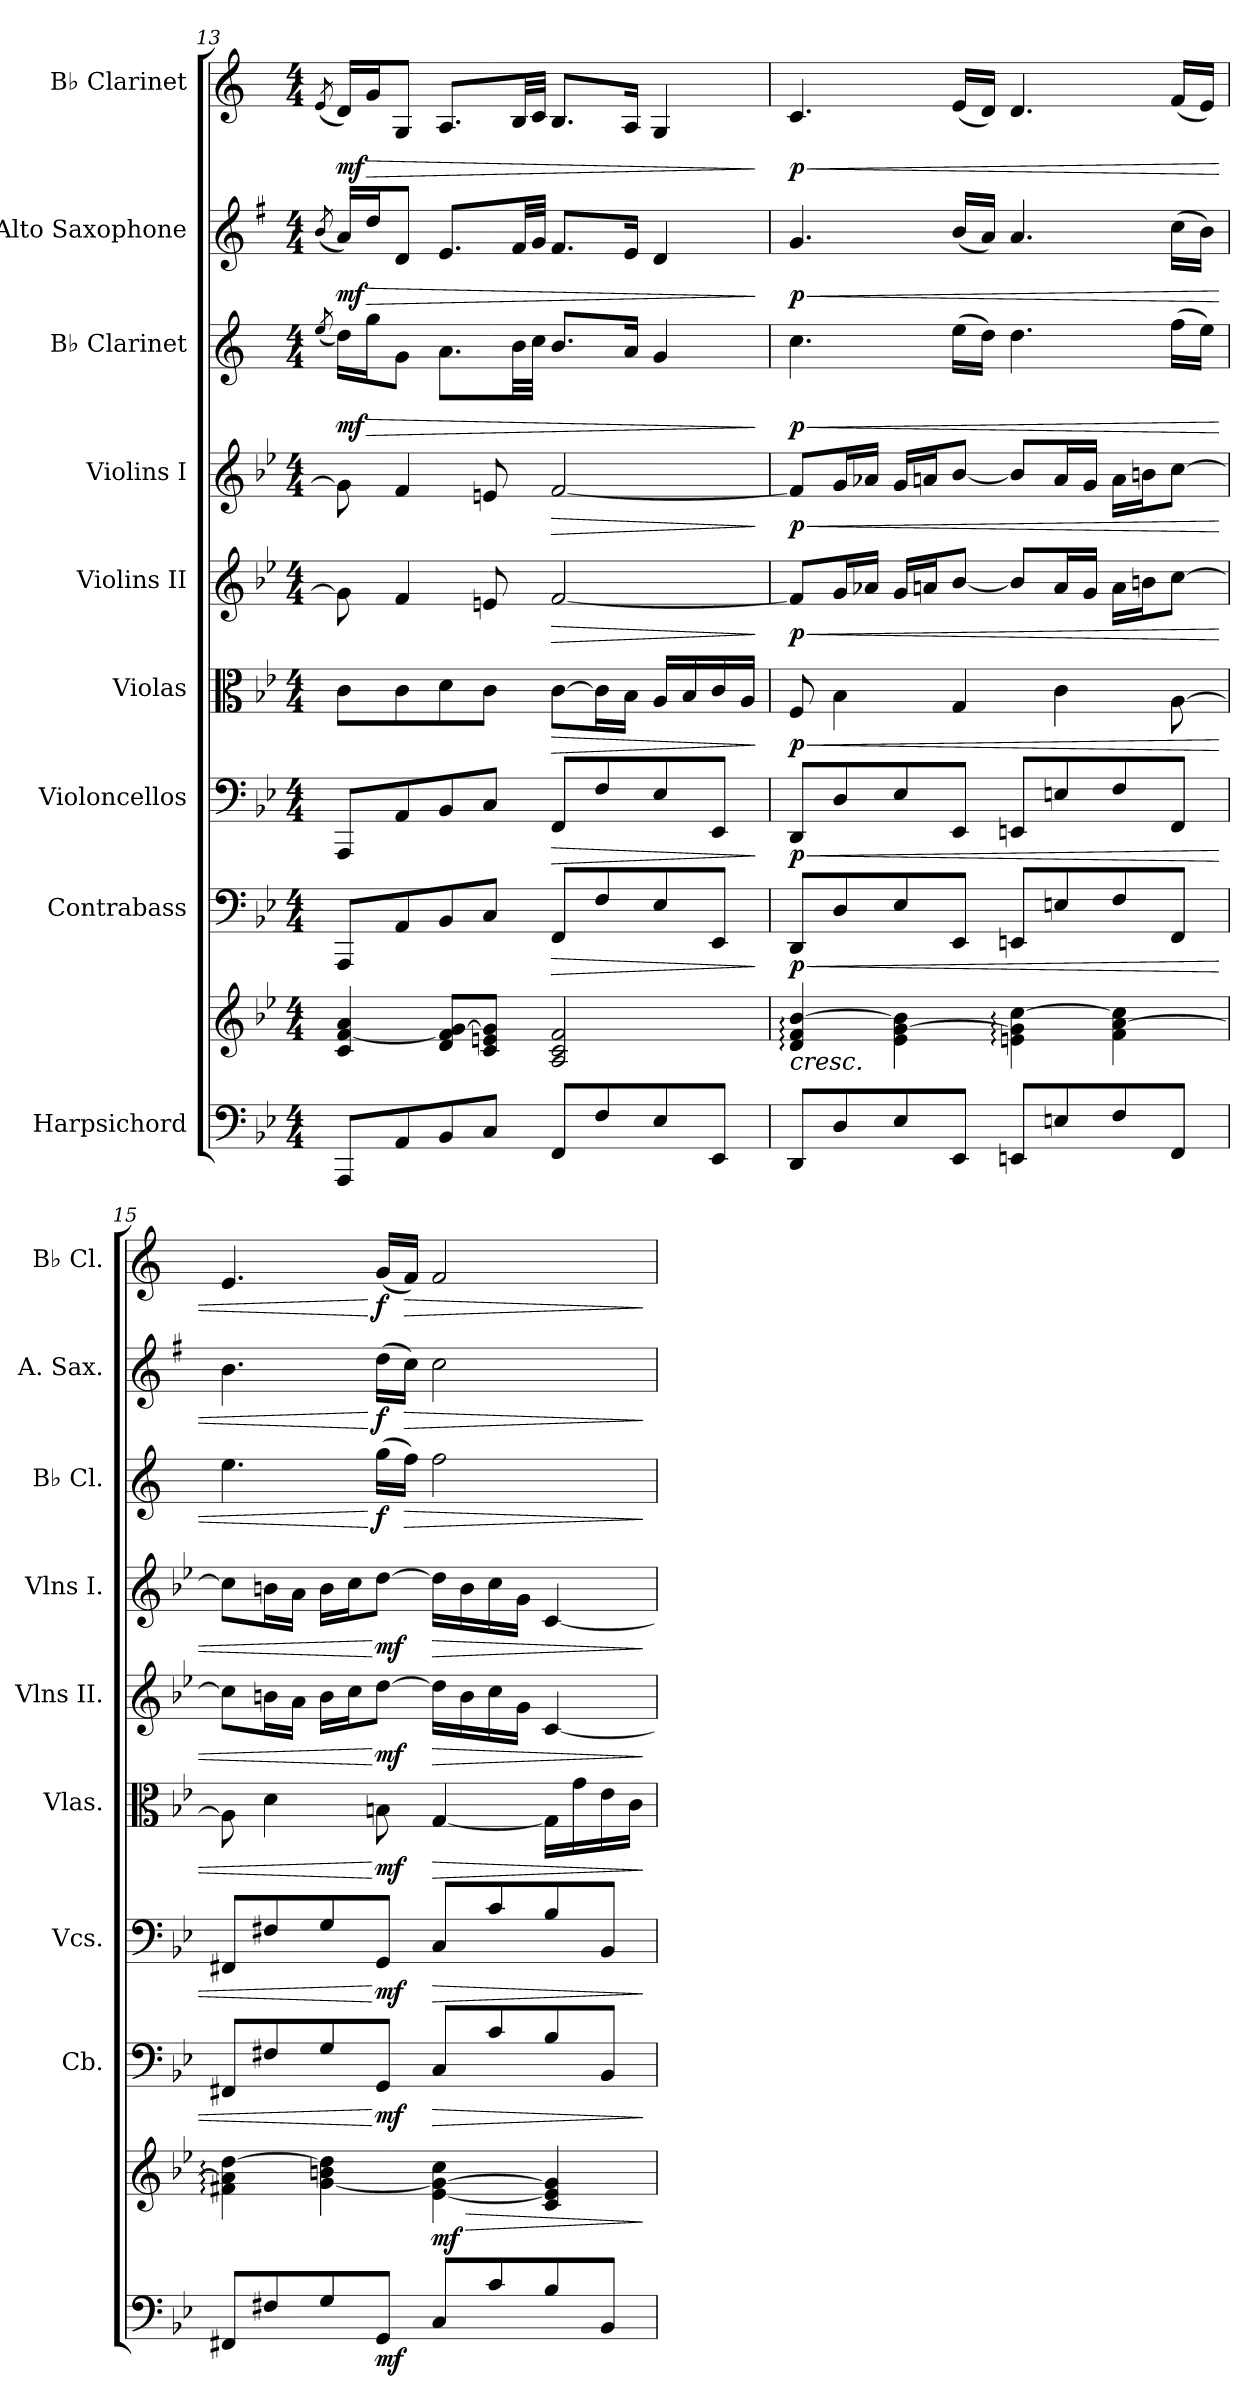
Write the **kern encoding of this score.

**kern	**kern	**dynam	**kern	**dynam	**kern	**dynam	**kern	**dynam	**kern	**dynam	**kern	**dynam	**kern	**dynam	**kern	**dynam	**kern	**dynam
*part9	*part9	*part9	*part8	*part8	*part7	*part7	*part6	*part6	*part5	*part5	*part4	*part4	*part3	*part3	*part2	*part2	*part1	*part1
*staff10	*staff9	*staff9/10	*staff8	*staff8	*staff7	*staff7	*staff6	*staff6	*staff5	*staff5	*staff4	*staff4	*staff3	*staff3	*staff2	*staff2	*staff1	*staff1
*I"Harpsichord	*	*	*I"Contrabass	*	*I"Violoncellos	*	*I"Violas	*	*I"Violins II	*	*I"Violins I	*	*I"B♭ Clarinet	*	*I"Alto Saxophone	*	*I"B♭ Clarinet	*
*	*	*	*I'Cb.	*	*I'Vcs.	*	*I'Vlas.	*	*I'Vlns II.	*	*I'Vlns I.	*	*I'B♭ Cl.	*	*I'A. Sax.	*	*I'B♭ Cl.	*
*clefF4	*clefG2	*	*clefF4	*	*clefF4	*	*clefC3	*	*clefG2	*	*clefG2	*	*clefG2	*	*clefG2	*	*clefG2	*
*	*	*	*ITrd7c12	*	*	*	*	*	*	*	*	*	*ITrd1c2	*	*ITrd5c9	*	*ITrd1c2	*
*k[b-e-]	*k[b-e-]	*	*k[b-e-]	*	*k[b-e-]	*	*k[b-e-]	*	*k[b-e-]	*	*k[b-e-]	*	*k[b-e-]	*	*k[b-e-]	*	*k[b-e-]	*
*M4/4	*M4/4	*	*M4/4	*	*M4/4	*	*M4/4	*	*M4/4	*	*M4/4	*	*M4/4	*	*M4/4	*	*M4/4	*
=13	=13	=13	=13	=13	=13	=13	=13	=13	=13	=13	=13	=13	=13	=13	=13	=13	=13	=13
.	.	.	.	.	.	.	.	.	.	.	.	.	(8qdd/	.	(8qd/	.	(8qd/	.
!	!	!	!	!	!	!	!	!	!	!	!	!	!	!LO:DY:b	!	!LO:DY:b	!	!LO:DY:b
8AAA/L	4c/ [4f/ 4a/	.	8AAAA/L	.	8AAA/L	.	8c\L	.	8g\]	.	8g\]	.	16cc\LL)	mf	16c/LL)	mf	16c/LL)	mf
!	!	!	!	!	!	!	!	!	!	!	!	!	!	!LO:HP:b	!	!LO:HP:b	!	!LO:HP:b
.	.	.	.	.	.	.	.	.	.	.	.	.	16ff\J	>	16f/J	>	16f/J	>
8AA/	.	.	8AAA/	.	8AA/	.	8c\	.	4f/	.	4f/	.	8f/J	.	8F/J	.	8F/J	.
8BB-/	8d/ 8f/] [8g/L	.	8BBB-/	.	8BB-/	.	8d\	.	.	.	.	.	8.g/L	.	8.G/L	.	8.G/L	.
8C/J	8c/ 8en/ 8g/]J	.	8CC/J	.	8C/J	.	8c\J	.	8en/	.	8en/	.	.	.	.	.	.	.
.	.	.	.	.	.	.	.	.	.	.	.	.	32a\LL	.	32A/LL	.	32A/LL	.
.	.	.	.	.	.	.	.	.	.	.	.	.	32b-\JJJ	.	32B-/JJJ	.	32B-/JJJ	.
!	!	!	!	!LO:HP:b	!	!LO:HP:b	!	!LO:HP:b	!	!LO:HP:b	!	!LO:HP:b	!	!	!	!	!	!
8FF/L	2A/ 2c/ 2f/	.	8FFF/L	>	8FF/L	>	[8c\L	>	[2f/	>	[2f/	>	8.a\L	.	8.A/L	.	8.A/L	.
8F\	.	.	8FF\	.	8F\	.	16c\L]	.	.	.	.	.	.	.	.	.	.	.
.	.	.	.	.	.	.	16B-/JJ	.	.	.	.	.	16g/Jk	.	16G/Jk	.	16G/Jk	.
8E-\	.	.	8EE-\	.	8E-\	.	16A/LL	.	.	.	.	.	4f/	.	4F/	.	4F/	.
.	.	.	.	.	.	.	16B-/	.	.	.	.	.	.	.	.	.	.	.
8EE-/J	.	.	8EEE-/J	.	8EE-/J	.	16c\	.	.	.	.	.	.	.	.	.	.	.
.	.	.	.	.	.	.	16A/JJ	.	.	.	.	.	.	.	.	.	.	.
.	.	.	.	]	.	]	.	]	.	]	.	]	.	]	.	]	.	]
=14	=14	=14	=14	=14	=14	=14	=14	=14	=14	=14	=14	=14	=14	=14	=14	=14	=14	=14
!	!	!LO:HP:b	!	!LO:HP:b	!	!LO:HP:b	!	!LO:HP:b	!	!LO:HP:b	!	!LO:HP:b	!	!LO:HP:b	!	!LO:HP:b	!	!LO:HP:b
!	!	!	!	!LO:DY:n=1:b	!	!LO:DY:n=1:b	!	!LO:DY:n=1:b	!	!LO:DY:n=1:b	!	!LO:DY:n=1:b	!	!LO:DY:n=1:b	!	!LO:DY:n=1:b	!	!LO:DY:n=1:b
8DD/L	4d/: 4f/: [4b-/:	<	8DDD/L	< p	8DD/L	< p	8F/	< p	8f/L]	< p	8f/L]	< p	4.b-\	< p	4.B-/	< p	4.B-/	< p
8D\	.	.	8DD\	.	8D\	.	4B-\	.	16g/L	.	16g/L	.	.	.	.	.	.	.
.	.	.	.	.	.	.	.	.	16a-X/JJ	.	16a-X/JJ	.	.	.	.	.	.	.
8E-\	4e-\ [4g\ 4b-\]	.	8EE-\	.	8E-\	.	.	.	16g/LL	.	16g/LL	.	.	.	.	.	.	.
.	.	.	.	.	.	.	.	.	16an/J	.	16an/J	.	.	.	.	.	.	.
8EE-/J	.	.	8EEE-/J	.	8EE-/J	.	4G/	.	[8b-\J	.	[8b-\J	.	(16dd\LL	.	(16d/LL	.	(16d/LL	.
.	.	.	.	.	.	.	.	.	.	.	.	.	16cc\JJ)	.	16c/JJ)	.	16c/JJ)	.
8EEn/L	4en\: 4g\]: [4cc\:	.	8EEEn/L	.	8EEn/L	.	.	.	8b-\L]	.	8b-\L]	.	4.cc\	.	4.c/	.	4.c/	.
8En\	.	.	8EEn\	.	8En\	.	4c\	.	16a/L	.	16a/L	.	.	.	.	.	.	.
.	.	.	.	.	.	.	.	.	16g/JJ	.	16g/JJ	.	.	.	.	.	.	.
8F\	4f\ [4a\ 4cc\]	.	8FF\	.	8F\	.	.	.	16a/LL	.	16a/LL	.	.	.	.	.	.	.
.	.	.	.	.	.	.	.	.	16bn\J	.	16bn\J	.	.	.	.	.	.	.
8FF/J	.	.	8FFF/J	.	8FF/J	.	[8A\	.	[8cc\J	.	[8cc\J	.	(16ee-\LL	.	(16e-\LL	.	(16e-/LL	.
.	.	.	.	.	.	.	.	.	.	.	.	.	16dd\JJ)	.	16d\JJ)	.	16d/JJ)	.
!!LO:LB:g=z
=15	=15	=15	=15	=15	=15	=15	=15	=15	=15	=15	=15	=15	=15	=15	=15	=15	=15	=15
8FF#X/L	4f#X\: 4a\]: [4dd\:	.	8FFF#X/L	.	8FF#X/L	.	8A\]	.	8cc\L]	.	8cc\L]	.	4.dd\	.	4.d\	.	4.d/	.
8F#X\	.	.	8FF#X\	.	8F#X\	.	4d\	.	16bn\L	.	16bn\L	.	.	.	.	.	.	.
.	.	.	.	.	.	.	.	.	16a/JJ	.	16a/JJ	.	.	.	.	.	.	.
8G\	[4g\ 4bn\ 4dd\]	.	8GG\	.	8G\	.	.	.	16b\LL	.	16b\LL	.	.	.	.	.	.	.
.	.	.	.	.	.	.	.	.	16cc\J	.	16cc\J	.	.	.	.	.	.	.
!	!	!LO:DY:b=2	!	!LO:DY:n=1:b	!	!LO:DY:n=1:b	!	!LO:DY:n=1:b	!	!LO:DY:n=1:b	!	!LO:DY:n=1:b	!	!LO:DY:n=1:b	!	!LO:DY:n=1:b	!	!LO:DY:n=1:b
8GG/J	.	mf	8GGG/J	[ mf	8GG/J	[ mf	8Bn\	[ mf	[8dd\J	[ mf	[8dd\J	[ mf	(16ff\LL	[ f	(16f\LL	[ f	(16f/LL	[ f
!	!	!	!	!	!	!	!	!	!	!	!	!	!	!LO:HP:b	!	!LO:HP:b	!	!LO:HP:b
.	.	.	.	.	.	.	.	.	.	.	.	.	16ee-\JJ)	>	16e-\JJ)	>	16e-/JJ)	>
!	!	!LO:HP:n=1:b	!	!LO:HP:b	!	!LO:HP:b	!	!LO:HP:b	!	!LO:HP:b	!	!LO:HP:b	!	!	!	!	!	!
!	!	!LO:DY:n=1:b	!	!	!	!	!	!	!	!	!	!	!	!	!	!	!	!
8C/L	[4e-\ 4g\_ 4cc\	[ > mf	8CC/L	>	8C/L	>	[4G/	>	16dd\LL]	>	16dd\LL]	>	2ee-\	.	2e-\	.	2e-/	.
.	.	.	.	.	.	.	.	.	16b\	.	16b\	.	.	.	.	.	.	.
8c\	.	.	8C\	.	8c\	.	.	.	16cc\	.	16cc\	.	.	.	.	.	.	.
.	.	.	.	.	.	.	.	.	16g/JJ	.	16g/JJ	.	.	.	.	.	.	.
8B-\	4c/ 4e-/] 4g/]	.	8BB-\	.	8B-\	.	16G/LL]	.	[4c/	.	[4c/	.	.	.	.	.	.	.
.	.	.	.	.	.	.	16g\	.	.	.	.	.	.	.	.	.	.	.
8BB-/J	.	.	8BBB-/J	.	8BB-/J	.	16e-\	.	.	.	.	.	.	.	.	.	.	.
.	.	.	.	.	.	.	16c\JJ	.	.	.	.	.	.	.	.	.	.	.
.	.	]	.	]	.	]	.	]	.	]	.	]	.	]	.	]	.	]
=	=	=	=	=	=	=	=	=	=	=	=	=	=	=	=	=	=	=
*-	*-	*-	*-	*-	*-	*-	*-	*-	*-	*-	*-	*-	*-	*-	*-	*-	*-	*-
